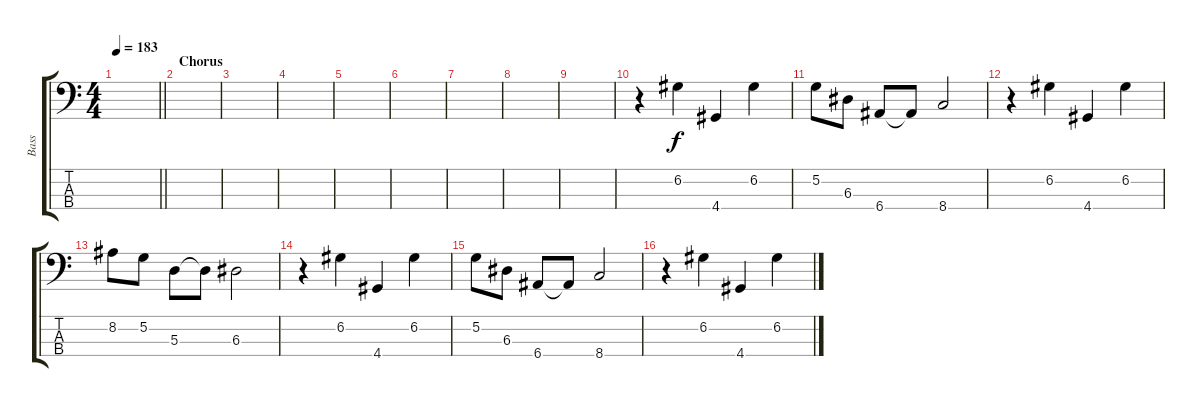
\track ("Bass" "Bass") {instrument electricbasspick}
\staff {score tabs}
\tuning (G2 D2 A1 E1) {hide}
\ts (4 4)
\tempo 183
\clef f4
\barLineRight lightlight
\ks c
|
\section ("" "Chorus")
|
|
|
|
|
|
|
|
r.4 6.2.4 4.4.4 6.2.4 |
5.2.8 6.3.8 6.4.8 6.4{t}.8 8.4.2 |
r.4 6.2.4 4.4.4 6.2.4 |
8.2.8 5.2.8 5.3.8 5.3{t}.8 6.3.2 |
r.4 6.2.4 4.4.4 6.2.4 |
5.2.8 6.3.8 6.4.8 6.4{t}.8 8.4.2 |
r.4 6.2.4 4.4.4 6.2.4
